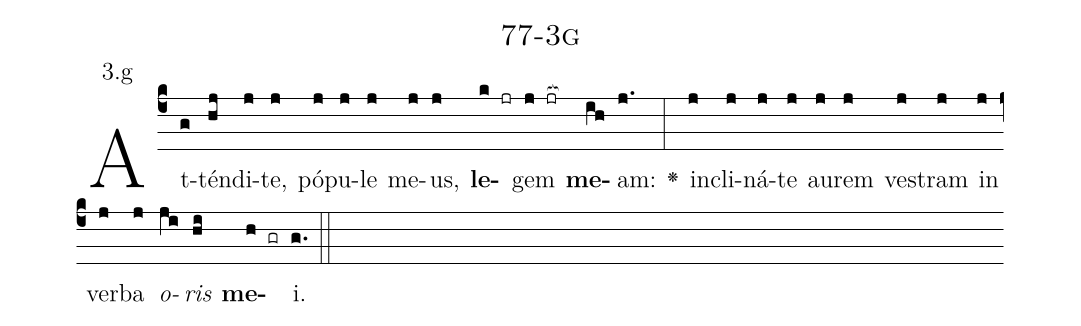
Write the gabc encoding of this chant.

name: 77-3g;
annotation: 3.g;
%%
(c4)At(g)tén(hj)di(j)te,(j) pó(j)pu(j)le(j) me(j)us,(j) <b>le</b>(k jr)gem(j jr[ocb:1{]) <b>me</b>(ih[ocb:0}])am:(j.) <v>\greheightstar</v>(:) in(j)cli(j)ná(j)te(j) au(j)rem(j) ves(j)tram(j) in(j) ver(j)ba(j) <i>o</i>(ji)<i>ris</i>(hi) <b>me</b>(h gr)i.(g.) (::)


%E(j) u(j) o(ji) u(hi) a(h) e.(g.) (::)
